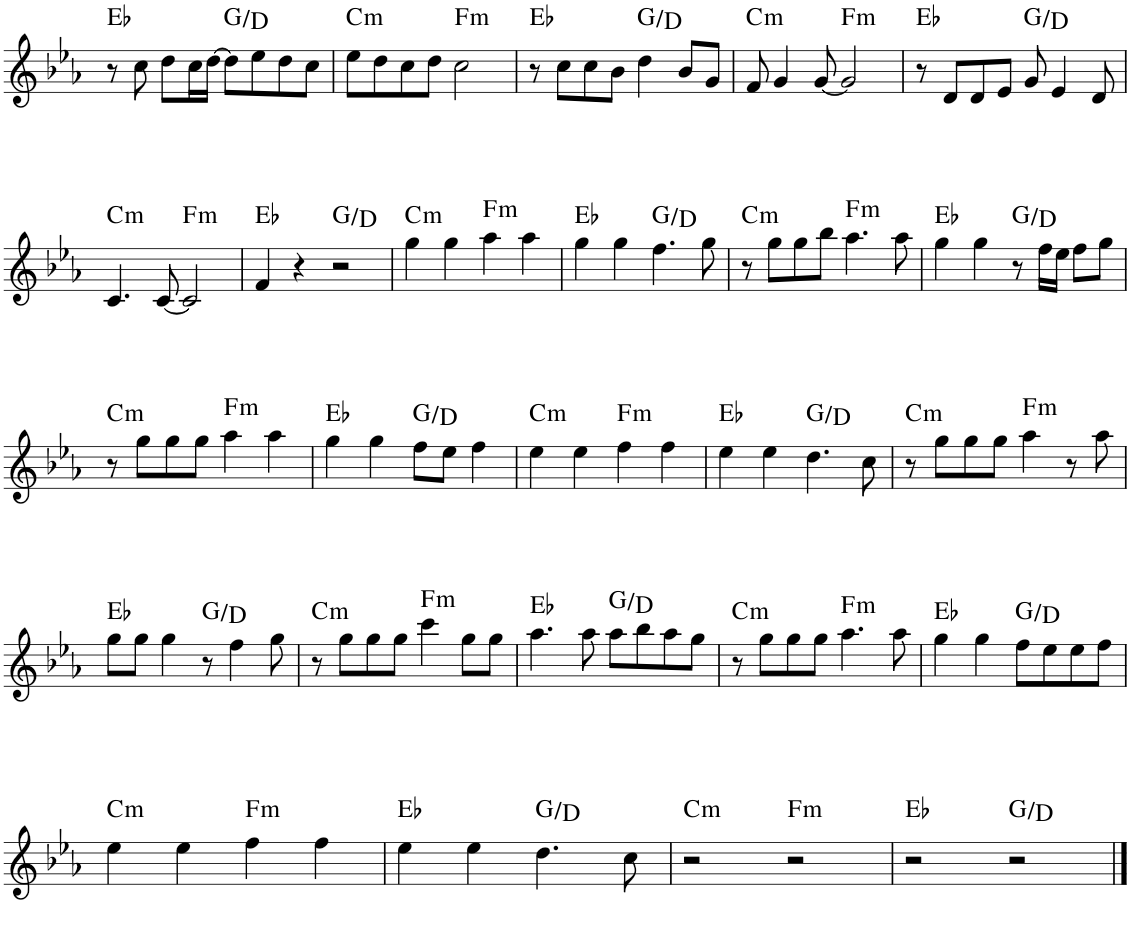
**kern	**harte
*part1	*part1
*staff1	*
*I"Piano	*
*I'Pno.	*
!!LO:PB:g=z
*clefG2	*
*k[b-e-a-]	*
*M4/4	*
=53	=53
8r	Eb:maj
8cc\	.
8dd\L	.
16cc\L	.
[16dd\JJ	.
8dd\L]	G:maj/5
8ee-\	.
8dd\	.
8cc\J	.
=54	=54
!	!LO:H:kt=m
8ee-\L	C:min
8dd\	.
8cc\	.
8dd\J	.
!	!LO:H:kt=m
2cc\	F:min
=55	=55
8r	Eb:maj
8cc\L	.
8cc\	.
8b-\J	.
4dd\	G:maj/5
8b-/L	.
8g/J	.
=56	=56
!	!LO:H:kt=m
8f/	C:min
4g/	.
[8g/	.
!	!LO:H:kt=m
2g/]	F:min
=57	=57
8r	Eb:maj
8d/L	.
8d/	.
8e-/J	.
8g/	G:maj/5
4e-/	.
8d/	.
!!LO:LB:g=z
=58	=58
!	!LO:H:kt=m
4.c/	C:min
[8c/	.
!	!LO:H:kt=m
2c/]	F:min
=59	=59
4f/	Eb:maj
4r	.
2r	G:maj/5
=60	=60
!	!LO:H:kt=m
4gg\	C:min
4gg\	.
!	!LO:H:kt=m
4aa-\	F:min
4aa-\	.
=61	=61
4gg\	Eb:maj
4gg\	.
4.ff\	G:maj/5
8gg\	.
=62	=62
!	!LO:H:kt=m
8r	C:min
8gg\L	.
8gg\	.
8bb-\J	.
!	!LO:H:kt=m
4.aa-\	F:min
8aa-\	.
=63	=63
4gg\	Eb:maj
4gg\	.
8r	G:maj/5
16ff\LL	.
16ee-\JJ	.
8ff\L	.
8gg\J	.
!!LO:LB:g=z
=64	=64
!	!LO:H:kt=m
8r	C:min
8gg\L	.
8gg\	.
8gg\J	.
!	!LO:H:kt=m
4aa-\	F:min
4aa-\	.
=65	=65
4gg\	Eb:maj
4gg\	.
8ff\L	G:maj/5
8ee-\J	.
4ff\	.
=66	=66
!	!LO:H:kt=m
4ee-\	C:min
4ee-\	.
!	!LO:H:kt=m
4ff\	F:min
4ff\	.
=67	=67
4ee-\	Eb:maj
4ee-\	.
4.dd\	G:maj/5
8cc\	.
=68	=68
!	!LO:H:kt=m
8r	C:min
8gg\L	.
8gg\	.
8gg\J	.
!	!LO:H:kt=m
4aa-\	F:min
8r	.
8aa-\	.
!!LO:LB:g=z
=69	=69
8gg\L	Eb:maj
8gg\J	.
4gg\	.
8r	G:maj/5
4ff\	.
8gg\	.
=70	=70
!	!LO:H:kt=m
8r	C:min
8gg\L	.
8gg\	.
8gg\J	.
!	!LO:H:kt=m
4ccc\	F:min
8gg\L	.
8gg\J	.
=71	=71
4.aa-\	Eb:maj
8aa-\	.
8aa-\L	G:maj/5
8bb-\	.
8aa-\	.
8gg\J	.
=72	=72
!	!LO:H:kt=m
8r	C:min
8gg\L	.
8gg\	.
8gg\J	.
!	!LO:H:kt=m
4.aa-\	F:min
8aa-\	.
=73	=73
4gg\	Eb:maj
4gg\	.
8ff\L	G:maj/5
8ee-\	.
8ee-\	.
8ff\J	.
!!LO:LB:g=z
=74	=74
!	!LO:H:kt=m
4ee-\	C:min
4ee-\	.
!	!LO:H:kt=m
4ff\	F:min
4ff\	.
=75	=75
4ee-\	Eb:maj
4ee-\	.
4.dd\	G:maj/5
8cc\	.
=76	=76
!	!LO:H:kt=m
2r	C:min
!	!LO:H:kt=m
2r	F:min
=77	=77
2r	Eb:maj
2r	G:maj/5
==	==
*-	*-
